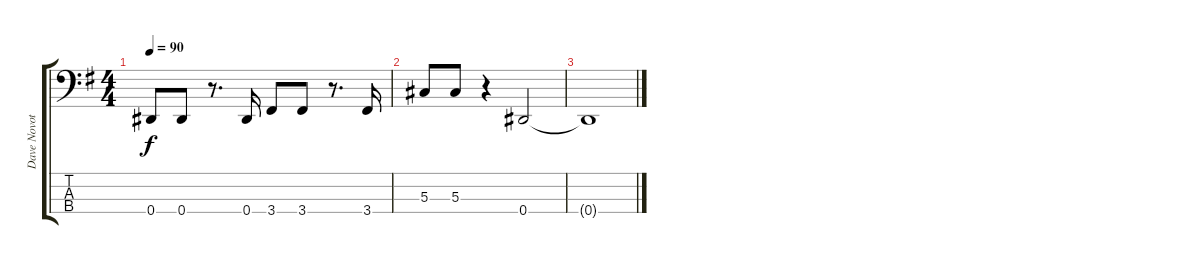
\track ("Dave Novotny (Bass)" "Dave Novot") {instrument electricbassfinger}
\staff {score tabs}
\tuning (Gb2 Db2 Ab1 Eb1) {hide}
\ts (4 4)
\tempo 90
\clef f4
\ks g
0.4.8{dy f} 0.4.8 r.8{d} 0.4.16 3.4.8 3.4.8 r.8{d} 3.4.16 |
5.3.8 5.3.8 r.4 0.4.2{volume 0} |
0.4{t}.1
